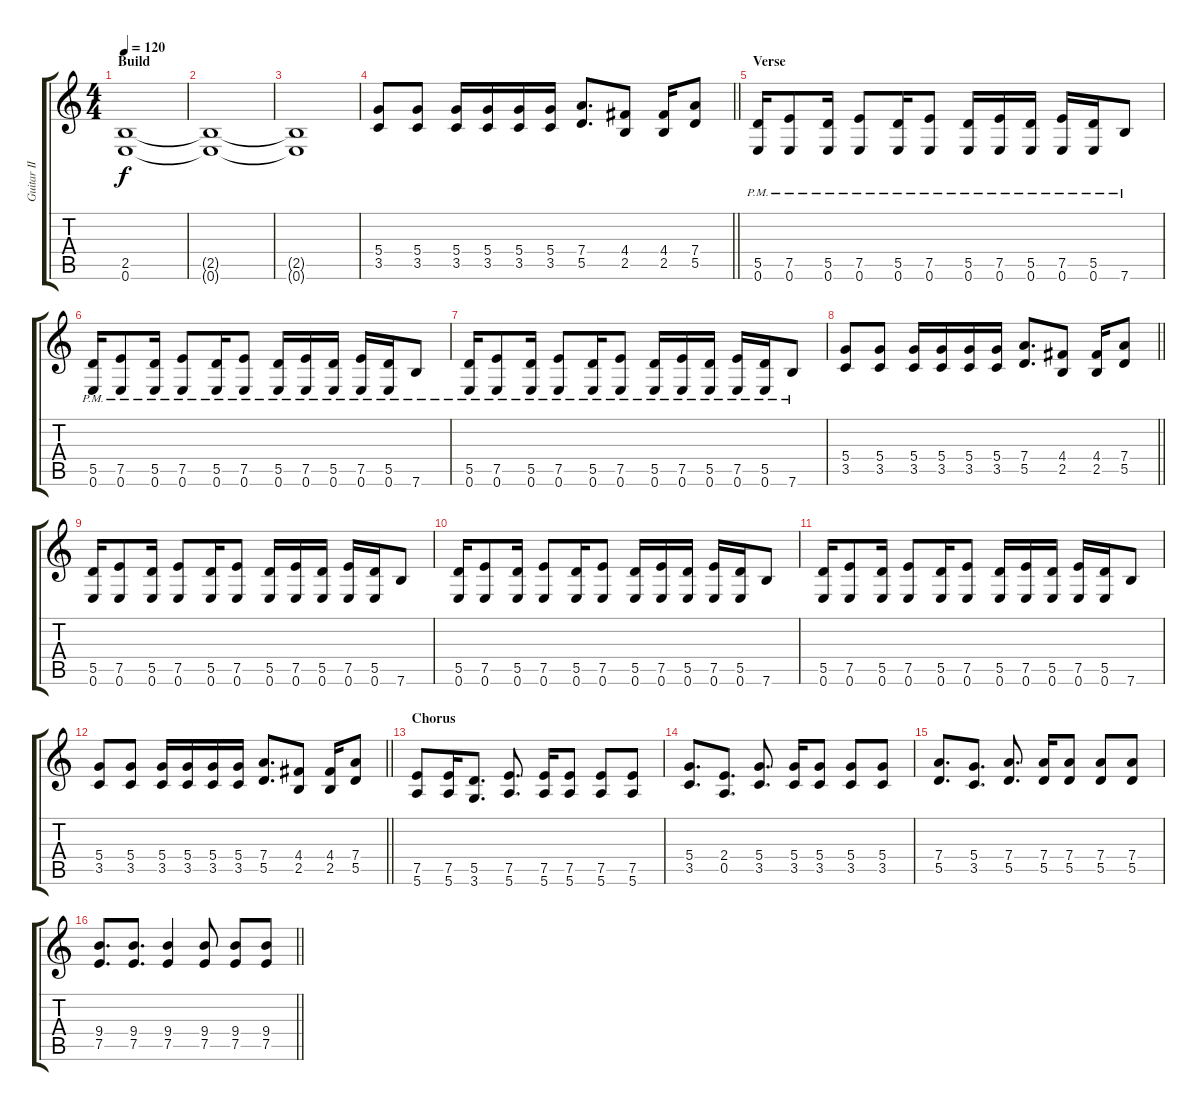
\track ("Guitar II" "Guitar II") {instrument distortionguitar}
\staff {score tabs}
\tuning (E4 B3 G3 D3 A2 E2) {hide}
\ts (4 4)
\section ("" "Build")
\tempo 120
\clef g2
\ks c
(2.5 0.6).1{dy f} |
(2.5{t} 0.6{t}).1 |
(2.5{t} 0.6{t}).1 |
\barLineRight lightlight
(5.4 3.5).8 (5.4 3.5).8 (5.4 3.5).16 (5.4 3.5).16 (5.4 3.5).16 (5.4 3.5).16 (7.4 5.5).8{d} (4.4 2.5).8 (4.4 2.5).16 (7.4 5.5).8 |
\section ("" "Verse")
(5.5{pm} 0.6{pm}).16 (7.5{pm} 0.6{pm}).8 (5.5{pm} 0.6{pm}).16 (7.5{pm} 0.6{pm}).8 (5.5{pm} 0.6{pm}).16 (7.5{pm} 0.6{pm}).8 (5.5{pm} 0.6{pm}).16 (7.5{pm} 0.6{pm}).16 (5.5{pm} 0.6{pm}).16 (7.5{pm} 0.6{pm}).16 (5.5{pm} 0.6{pm}).16 7.6{pm}.8 |
(5.5{pm} 0.6{pm}).16 (7.5{pm} 0.6{pm}).8 (5.5{pm} 0.6{pm}).16 (7.5{pm} 0.6{pm}).8 (5.5{pm} 0.6{pm}).16 (7.5{pm} 0.6{pm}).8 (5.5{pm} 0.6{pm}).16 (7.5{pm} 0.6{pm}).16 (5.5{pm} 0.6{pm}).16 (7.5{pm} 0.6{pm}).16 (5.5{pm} 0.6{pm}).16 7.6{pm}.8 |
(5.5{pm} 0.6{pm}).16 (7.5{pm} 0.6{pm}).8 (5.5{pm} 0.6{pm}).16 (7.5{pm} 0.6{pm}).8 (5.5{pm} 0.6{pm}).16 (7.5{pm} 0.6{pm}).8 (5.5{pm} 0.6{pm}).16 (7.5{pm} 0.6{pm}).16 (5.5{pm} 0.6{pm}).16 (7.5{pm} 0.6{pm}).16 (5.5{pm} 0.6{pm}).16 7.6{pm}.8 |
\barLineRight lightlight
(5.4 3.5).8 (5.4 3.5).8 (5.4 3.5).16 (5.4 3.5).16 (5.4 3.5).16 (5.4 3.5).16 (7.4 5.5).8{d} (4.4 2.5).8 (4.4 2.5).16 (7.4 5.5).8 |
\section ("" "")
(5.5 0.6).16 (7.5 0.6).8 (5.5 0.6).16 (7.5 0.6).8 (5.5 0.6).16 (7.5 0.6).8 (5.5 0.6).16 (7.5 0.6).16 (5.5 0.6).16 (7.5 0.6).16 (5.5 0.6).16 7.6.8 |
(5.5 0.6).16 (7.5 0.6).8 (5.5 0.6).16 (7.5 0.6).8 (5.5 0.6).16 (7.5 0.6).8 (5.5 0.6).16 (7.5 0.6).16 (5.5 0.6).16 (7.5 0.6).16 (5.5 0.6).16 7.6.8 |
(5.5 0.6).16 (7.5 0.6).8 (5.5 0.6).16 (7.5 0.6).8 (5.5 0.6).16 (7.5 0.6).8 (5.5 0.6).16 (7.5 0.6).16 (5.5 0.6).16 (7.5 0.6).16 (5.5 0.6).16 7.6.8 |
\barLineRight lightlight
(5.4 3.5).8 (5.4 3.5).8 (5.4 3.5).16 (5.4 3.5).16 (5.4 3.5).16 (5.4 3.5).16 (7.4 5.5).8{d} (4.4 2.5).8 (4.4 2.5).16 (7.4 5.5).8 |
\section ("" "Chorus")
(7.5 5.6).8 (7.5 5.6).16 (5.5 3.6).8{d} (7.5 5.6).8{d} (7.5 5.6).16 (7.5 5.6).8 (7.5 5.6).8 (7.5 5.6).8 |
(5.4 3.5).8{d} (2.4 0.5).8{d} (5.4 3.5).8{d} (5.4 3.5).16 (5.4 3.5).8 (5.4 3.5).8 (5.4 3.5).8 |
(7.4 5.5).8{d} (5.4 3.5).8{d} (7.4 5.5).8{d} (7.4 5.5).16 (7.4 5.5).8 (7.4 5.5).8 (7.4 5.5).8 |
\barLineRight lightlight
(9.4 7.5).8{d} (9.4 7.5).8{d} (9.4 7.5).4 (9.4 7.5).8 (9.4 7.5).8 (9.4 7.5).8
